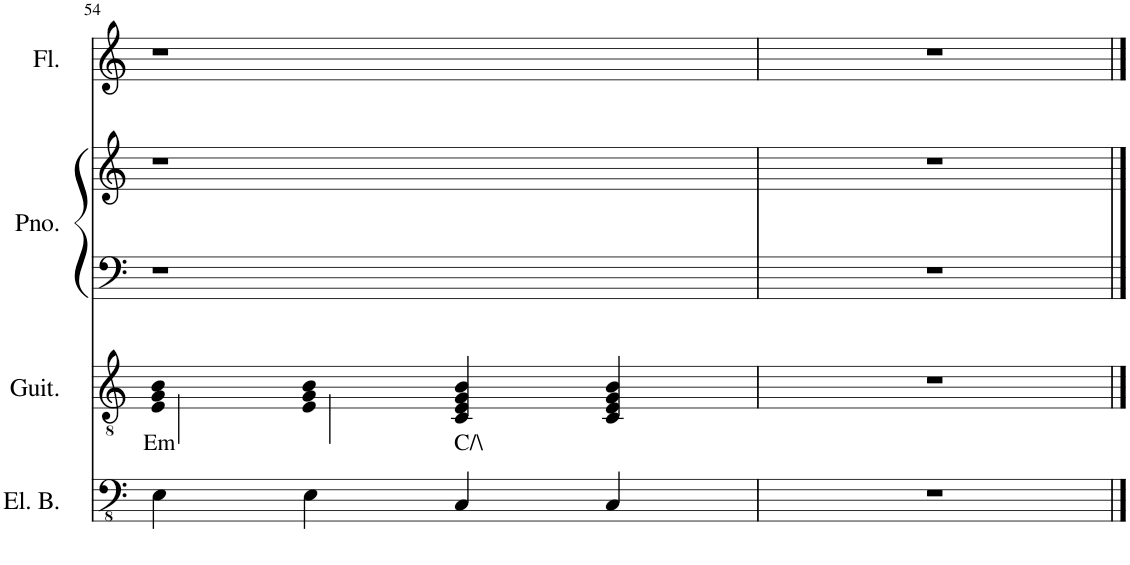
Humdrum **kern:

**kern	**kern	**text	**kern	**kern	**kern
*part4	*part3	*part3	*part2	*part2	*part1
*staff5	*staff4	*staff4	*staff3	*staff2	*staff1
*I"Electric Bass	*I"Guitar	*	*I"Piano	*	*I"Flute
*I'El. B.	*I'Guit.	*	*I'Pno.	*	*I'Fl.
!!LO:PB:g=z
*clefFv4	*clefGv2	*	*clefF4	*clefG2	*clefG2
*k[]	*k[]	*	*k[]	*k[]	*k[]
*M4/4	*M4/4	*	*M4/4	*M4/4	*M4/4
=54	=54	=54	=54	=54	=54
!	!	!LO:LY:b	!	!	!
4EE\	4E/ 4G/ 4B/	Em	1r	1r	1r
4EE\	4E/ 4G/ 4B/	.	.	.	.
!	!	!LO:LY:b	!	!	!
4CC/	4C/ 4E/ 4G/ 4B/	C/\	.	.	.
4CC/	4C/ 4E/ 4G/ 4B/	.	.	.	.
=55	=55	=55	=55	=55	=55
1r	1r	.	1r	1r	1r
==	==	==	==	==	==
*-	*-	*-	*-	*-	*-
